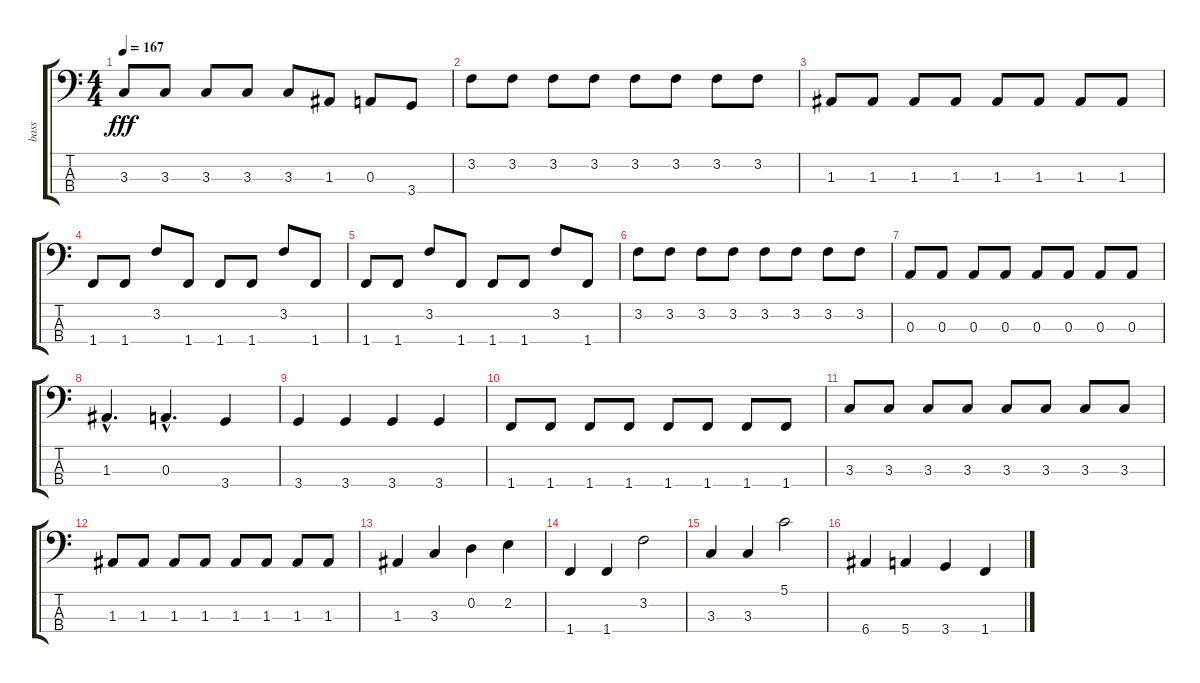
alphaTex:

\track ("bass" "bass") {instrument fretlessbass}
\staff {score tabs}
\tuning (G2 D2 A1 E1) {hide}
\ts (4 4)
\tempo 167
\clef f4
\ks c
3.3.8{dy fff} 3.3.8 3.3.8 3.3.8 3.3.8 1.3.8 0.3.8 3.4.8 |
3.2.8 3.2.8 3.2.8 3.2.8 3.2.8 3.2.8 3.2.8 3.2.8 |
1.3.8 1.3.8 1.3.8 1.3.8 1.3.8 1.3.8 1.3.8 1.3.8 |
1.4.8 1.4.8 3.2.8 1.4.8 1.4.8 1.4.8 3.2.8 1.4.8 |
1.4.8 1.4.8 3.2.8 1.4.8 1.4.8 1.4.8 3.2.8 1.4.8 |
3.2.8 3.2.8 3.2.8 3.2.8 3.2.8 3.2.8 3.2.8 3.2.8 |
0.3.8 0.3.8 0.3.8 0.3.8 0.3.8 0.3.8 0.3.8 0.3.8 |
1.3{hac}.4{d} 0.3{hac}.4{d} 3.4.4 |
3.4.4 3.4.4 3.4.4 3.4.4 |
1.4.8 1.4.8 1.4.8 1.4.8 1.4.8 1.4.8 1.4.8 1.4.8 |
3.3.8 3.3.8 3.3.8 3.3.8 3.3.8 3.3.8 3.3.8 3.3.8 |
1.3.8 1.3.8 1.3.8 1.3.8 1.3.8 1.3.8 1.3.8 1.3.8 |
1.3.4 3.3.4 0.2.4 2.2.4 |
1.4.4 1.4.4 3.2.2 |
3.3.4 3.3.4 5.1.2 |
6.4.4 5.4.4 3.4.4 1.4.4
